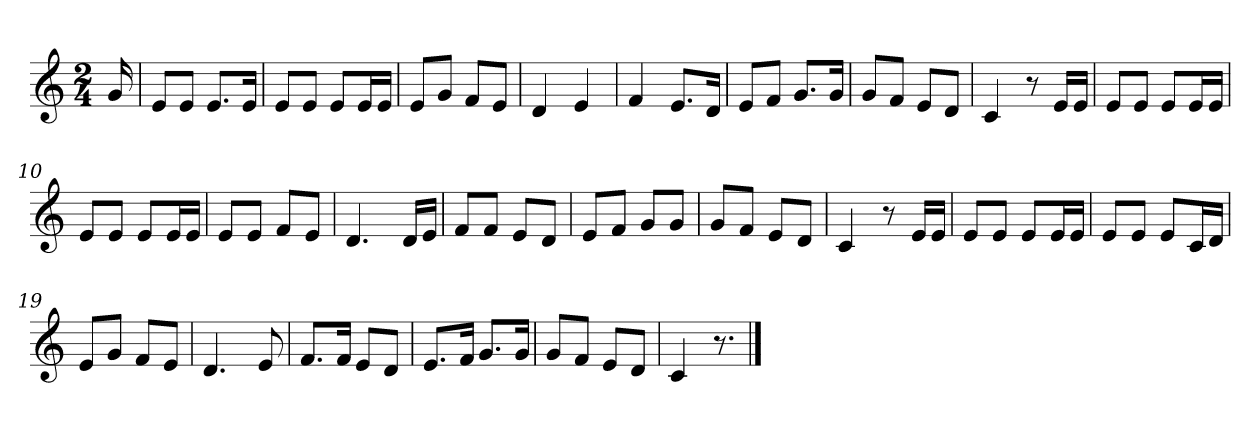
**kern
*part1
*staff1
*k[]
*M2/4
*MM120
=
16g
=1
8eL
8eJ
8.eL
16eJk
=2
8eL
8eJ
8eL
16eL
16eJJ
=3
8eL
8gJ
8fL
8eJ
=4
4d
4e
=5
4f
8.eL
16dJk
=6
8eL
8fJ
8.gL
16gJk
=7
8gL
8fJ
8eL
8dJ
=8
4c
8r
16eLL
16eJJ
=9
8eL
8eJ
8eL
16eL
16eJJ
=10
8eL
8eJ
8eL
16eL
16eJJ
=11
8eL
8eJ
8fL
8eJ
=12
4.d
16dLL
16eJJ
=13
8fL
8fJ
8eL
8dJ
=14
8eL
8fJ
8gL
8gJ
=15
8gL
8fJ
8eL
8dJ
=16
4c
8r
16eLL
16eJJ
=17
8eL
8eJ
8eL
16eL
16eJJ
=18
8eL
8eJ
8eL
16cL
16dJJ
=19
8eL
8gJ
8fL
8eJ
=20
4.d
8e
=21
8.fL
16fJk
8eL
8dJ
=22
8.eL
16fJk
8.gL
16gJk
=23
8gL
8fJ
8eL
8dJ
=24
4c
8.r
==
*-
